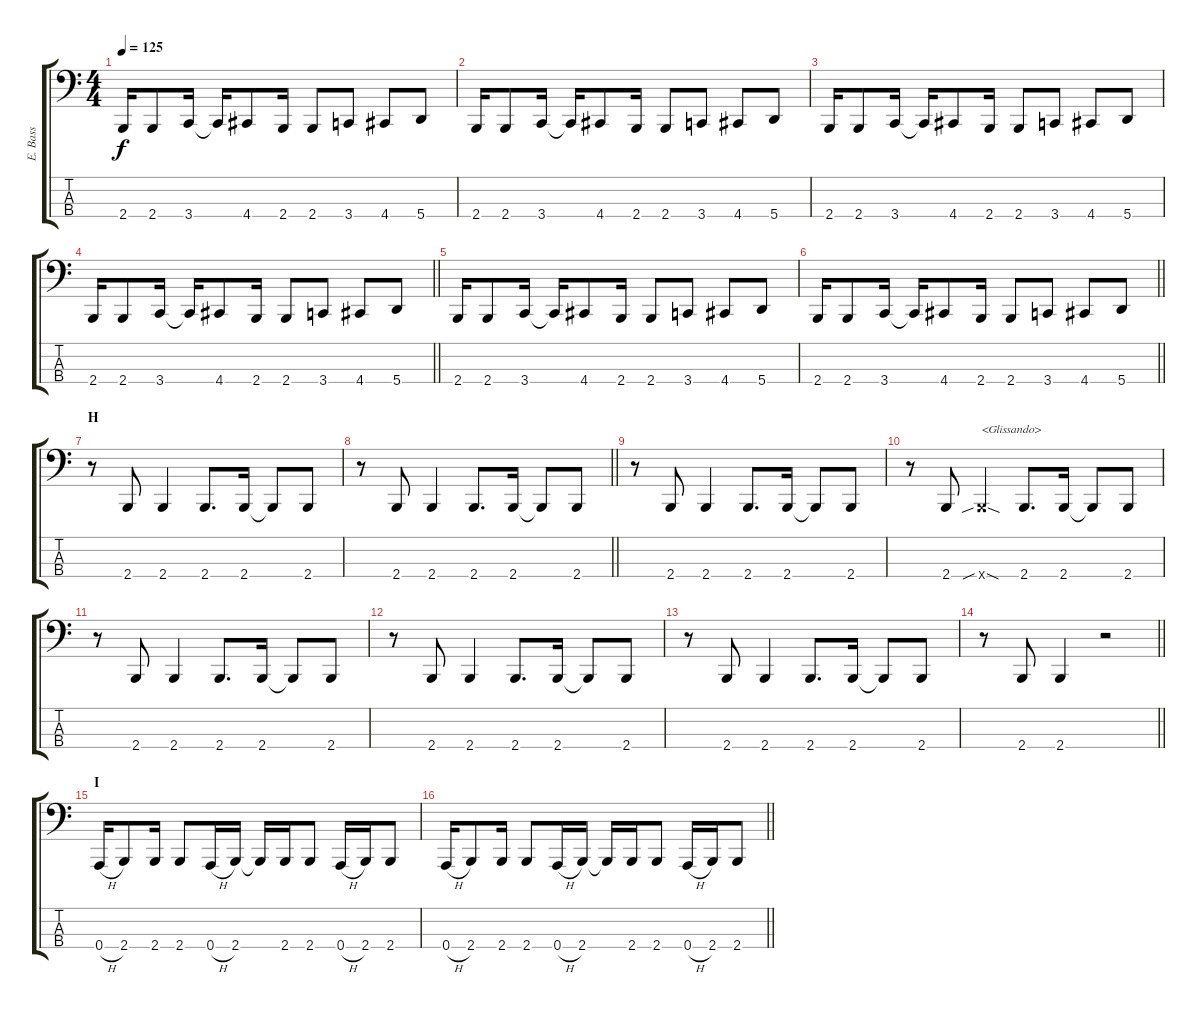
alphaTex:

\track ("E. Bass" "E. Bass") {instrument electricbasspick}
\staff {score tabs}
\tuning (C2 G1 D1 A0) {hide}
\ts (4 4)
\tempo 125
\clef f4
\ks c
2.4.16{dy f} 2.4.8 3.4.16 3.4{t}.16 4.4.8 2.4.16 2.4.8 3.4.8 4.4.8 5.4.8 |
2.4.16 2.4.8 3.4.16 3.4{t}.16 4.4.8 2.4.16 2.4.8 3.4.8 4.4.8 5.4.8 |
2.4.16 2.4.8 3.4.16 3.4{t}.16 4.4.8 2.4.16 2.4.8 3.4.8 4.4.8 5.4.8 |
\barLineRight lightlight
2.4.16 2.4.8 3.4.16 3.4{t}.16 4.4.8 2.4.16 2.4.8 3.4.8 4.4.8 5.4.8 |
2.4.16 2.4.8 3.4.16 3.4{t}.16 4.4.8 2.4.16 2.4.8 3.4.8 4.4.8 5.4.8 |
\barLineRight lightlight
2.4.16 2.4.8 3.4.16 3.4{t}.16 4.4.8 2.4.16 2.4.8 3.4.8 4.4.8 5.4.8 |
\section ("" "H")
r.8 2.4.8 2.4.4 2.4.8{d} 2.4.16 2.4{t}.8 2.4.8 |
\barLineRight lightlight
r.8 2.4.8 2.4.4 2.4.8{d} 2.4.16 2.4{t}.8 2.4.8 |
r.8 2.4.8 2.4.4 2.4.8{d} 2.4.16 2.4{t}.8 2.4.8 |
r.8 2.4.8 2.4{sib sod x}.4{txt "<Glissando>"} 2.4.8{d} 2.4.16 2.4{t}.8 2.4.8 |
r.8 2.4.8 2.4.4 2.4.8{d} 2.4.16 2.4{t}.8 2.4.8 |
r.8 2.4.8 2.4.4 2.4.8{d} 2.4.16 2.4{t}.8 2.4.8 |
r.8 2.4.8 2.4.4 2.4.8{d} 2.4.16 2.4{t}.8 2.4.8 |
\barLineRight lightlight
r.8 2.4.8 2.4.4 r.2 |
\section ("" "I")
0.4{h}.16 2.4.8 2.4.16 2.4.8 0.4{h}.16 2.4.16 2.4{t}.16 2.4.16 2.4.8 0.4{h}.16 2.4.16 2.4.8 |
\barLineRight lightlight
0.4{h}.16 2.4.8 2.4.16 2.4.8 0.4{h}.16 2.4.16 2.4{t}.16 2.4.16 2.4.8 0.4{h}.16 2.4.16 2.4.8
